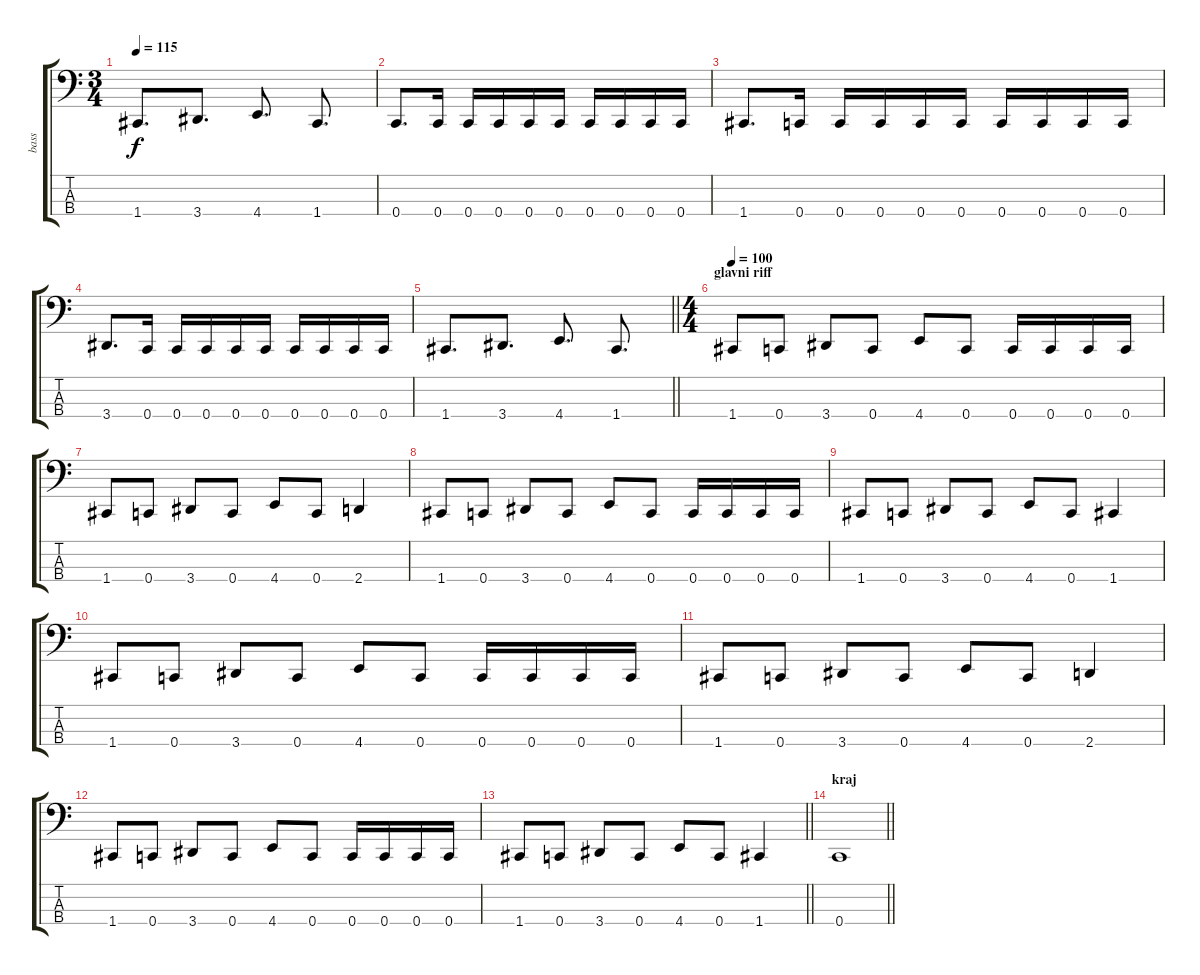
\track ("bass" "bass") {instrument electricbasspick}
\staff {score tabs}
\tuning (F2 C2 G1 C1) {hide}
\ts (3 4)
\tempo 115
\clef f4
\ks c
1.4.8{d dy f} 3.4.8{d} 4.4.8{d} 1.4.8{d} |
0.4.8{d} 0.4.16 0.4.16 0.4.16 0.4.16 0.4.16 0.4.16 0.4.16 0.4.16 0.4.16 |
1.4.8{d} 0.4.16 0.4.16 0.4.16 0.4.16 0.4.16 0.4.16 0.4.16 0.4.16 0.4.16 |
3.4.8{d} 0.4.16 0.4.16 0.4.16 0.4.16 0.4.16 0.4.16 0.4.16 0.4.16 0.4.16 |
\barLineRight lightlight
1.4.8{d} 3.4.8{d} 4.4.8{d} 1.4.8{d} |
\ts (4 4)
\section ("" "glavni riff")
\tempo 100
1.4.8 0.4.8 3.4.8 0.4.8 4.4.8 0.4.8 0.4.16 0.4.16 0.4.16 0.4.16 |
1.4.8 0.4.8 3.4.8 0.4.8 4.4.8 0.4.8 2.4.4 |
1.4.8 0.4.8 3.4.8 0.4.8 4.4.8 0.4.8 0.4.16 0.4.16 0.4.16 0.4.16 |
1.4.8 0.4.8 3.4.8 0.4.8 4.4.8 0.4.8 1.4.4 |
1.4.8 0.4.8 3.4.8 0.4.8 4.4.8 0.4.8 0.4.16 0.4.16 0.4.16 0.4.16 |
1.4.8 0.4.8 3.4.8 0.4.8 4.4.8 0.4.8 2.4.4 |
1.4.8 0.4.8 3.4.8 0.4.8 4.4.8 0.4.8 0.4.16 0.4.16 0.4.16 0.4.16 |
\barLineRight lightlight
1.4.8 0.4.8 3.4.8 0.4.8 4.4.8 0.4.8 1.4.4 |
\section ("" "kraj")
\barLineRight lightlight
0.4.1
